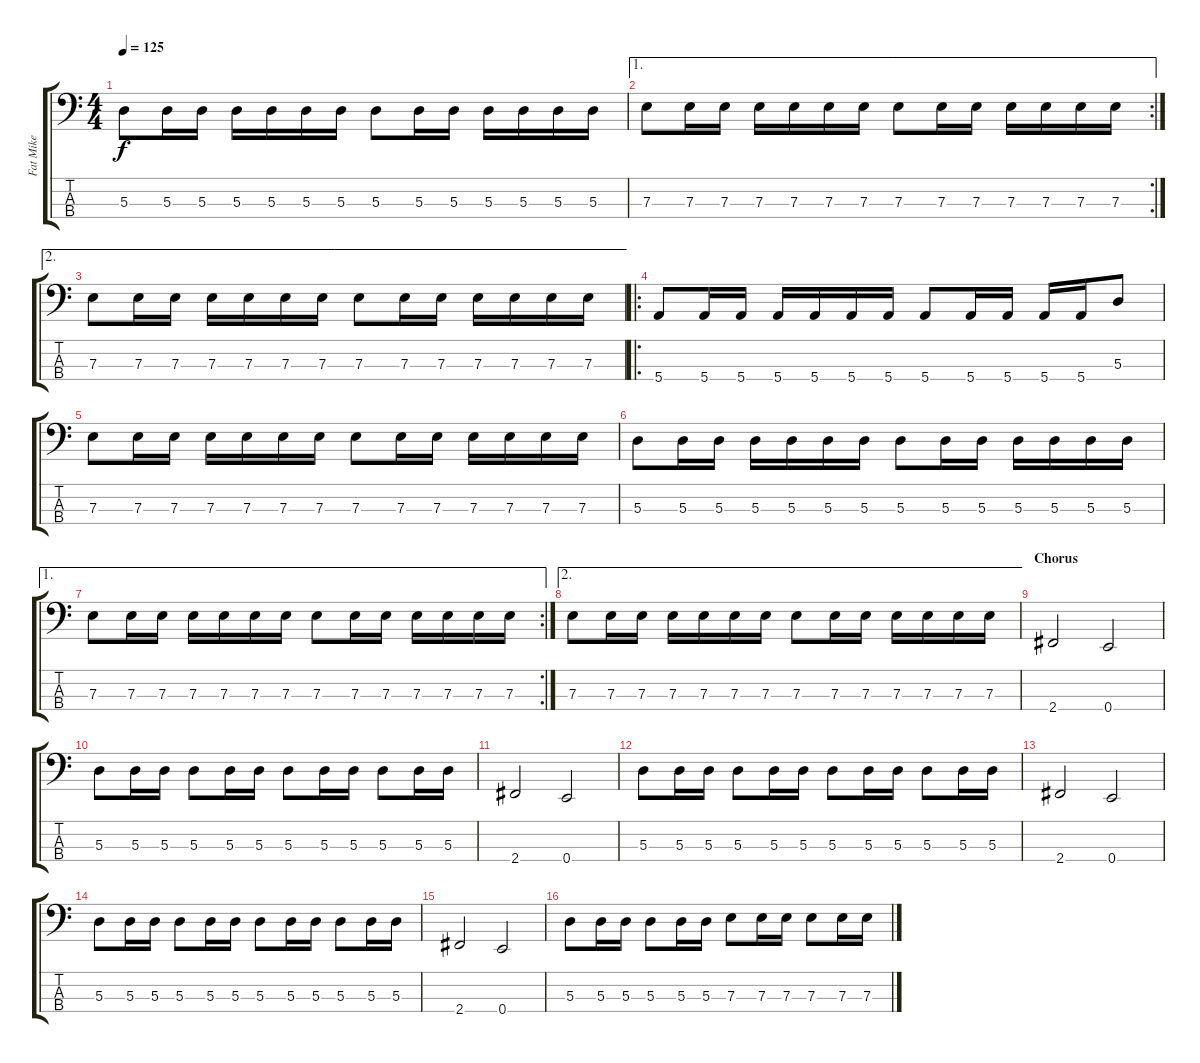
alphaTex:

\track ("Fat Mike" "Fat Mike") {instrument electricbasspick}
\staff {score tabs}
\tuning (G2 D2 A1 E1) {hide}
\ts (4 4)
\tempo 125
\clef f4
\ks c
5.3.8{dy f} 5.3.16 5.3.16 5.3.16 5.3.16 5.3.16 5.3.16 5.3.8 5.3.16 5.3.16 5.3.16 5.3.16 5.3.16 5.3.16 |
\ae 1
\rc 2
7.3.8 7.3.16 7.3.16 7.3.16 7.3.16 7.3.16 7.3.16 7.3.8 7.3.16 7.3.16 7.3.16 7.3.16 7.3.16 7.3.16 |
\ae 2
7.3.8 7.3.16 7.3.16 7.3.16 7.3.16 7.3.16 7.3.16 7.3.8 7.3.16 7.3.16 7.3.16 7.3.16 7.3.16 7.3.16 |
\ro
5.4.8 5.4.16 5.4.16 5.4.16 5.4.16 5.4.16 5.4.16 5.4.8 5.4.16 5.4.16 5.4.16 5.4.16 5.3.8 |
7.3.8 7.3.16 7.3.16 7.3.16 7.3.16 7.3.16 7.3.16 7.3.8 7.3.16 7.3.16 7.3.16 7.3.16 7.3.16 7.3.16 |
5.3.8 5.3.16 5.3.16 5.3.16 5.3.16 5.3.16 5.3.16 5.3.8 5.3.16 5.3.16 5.3.16 5.3.16 5.3.16 5.3.16 |
\ae 1
\rc 2
7.3.8 7.3.16 7.3.16 7.3.16 7.3.16 7.3.16 7.3.16 7.3.8 7.3.16 7.3.16 7.3.16 7.3.16 7.3.16 7.3.16 |
\ae 2
7.3.8 7.3.16 7.3.16 7.3.16 7.3.16 7.3.16 7.3.16 7.3.8 7.3.16 7.3.16 7.3.16 7.3.16 7.3.16 7.3.16 |
\section ("" "Chorus")
2.4.2 0.4.2 |
5.3.8 5.3.16 5.3.16 5.3.8 5.3.16 5.3.16 5.3.8 5.3.16 5.3.16 5.3.8 5.3.16 5.3.16 |
2.4.2 0.4.2 |
5.3.8 5.3.16 5.3.16 5.3.8 5.3.16 5.3.16 5.3.8 5.3.16 5.3.16 5.3.8 5.3.16 5.3.16 |
2.4.2 0.4.2 |
5.3.8 5.3.16 5.3.16 5.3.8 5.3.16 5.3.16 5.3.8 5.3.16 5.3.16 5.3.8 5.3.16 5.3.16 |
2.4.2 0.4.2 |
5.3.8 5.3.16 5.3.16 5.3.8 5.3.16 5.3.16 7.3.8 7.3.16 7.3.16 7.3.8 7.3.16 7.3.16
